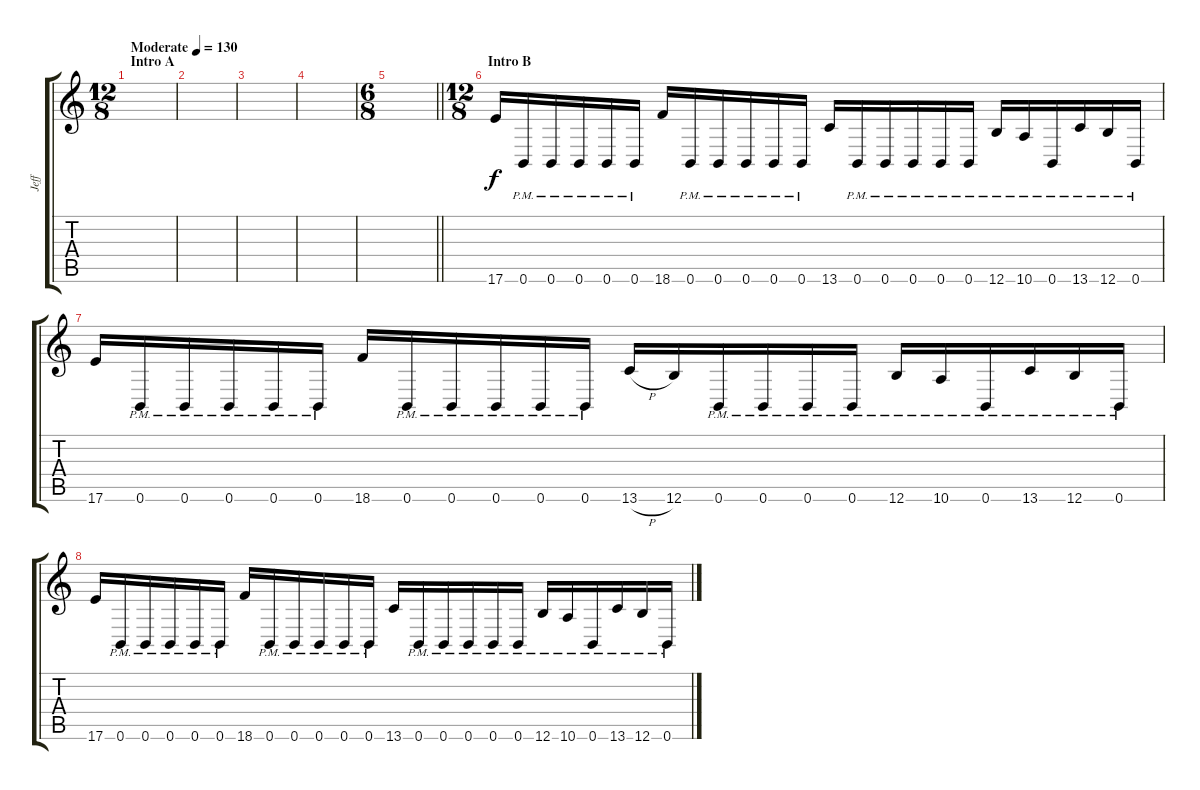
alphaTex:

\track ("Jeff" "Jeff") {instrument distortionguitar}
\staff {score tabs}
\tuning (Db4 Ab3 E3 B2 Gb2 B1) {hide}
\ts (12 8)
\section ("" "Intro A")
\tempo (130 "Moderate")
\clef g2
\ks c
|
|
|
|
\ts (6 8)
\barLineRight lightlight
|
\ts (12 8)
\section ("" "Intro B")
17.6.16 0.6{pm}.16 0.6{pm}.16 0.6{pm}.16 0.6{pm}.16 0.6{pm}.16 18.6.16 0.6{pm}.16 0.6{pm}.16 0.6{pm}.16 0.6{pm}.16 0.6{pm}.16 13.6.16 0.6{pm}.16 0.6{pm}.16 0.6{pm}.16 0.6{pm}.16 0.6{pm}.16 12.6{pm}.16 10.6{pm}.16 0.6{pm}.16 13.6{pm}.16 12.6{pm}.16 0.6{pm}.16 |
17.6.16 0.6{pm}.16 0.6{pm}.16 0.6{pm}.16 0.6{pm}.16 0.6{pm}.16 18.6.16 0.6{pm}.16 0.6{pm}.16 0.6{pm}.16 0.6{pm}.16 0.6{pm}.16 13.6{h}.16 12.6.16 0.6{pm}.16 0.6{pm}.16 0.6{pm}.16 0.6{pm}.16 12.6{pm}.16 10.6{pm}.16 0.6{pm}.16 13.6{pm}.16 12.6{pm}.16 0.6{pm}.16 |
17.6.16 0.6{pm}.16 0.6{pm}.16 0.6{pm}.16 0.6{pm}.16 0.6{pm}.16 18.6.16 0.6{pm}.16 0.6{pm}.16 0.6{pm}.16 0.6{pm}.16 0.6{pm}.16 13.6.16 0.6{pm}.16 0.6{pm}.16 0.6{pm}.16 0.6{pm}.16 0.6{pm}.16 12.6{pm}.16 10.6{pm}.16 0.6{pm}.16 13.6{pm}.16 12.6{pm}.16 0.6{pm}.16
